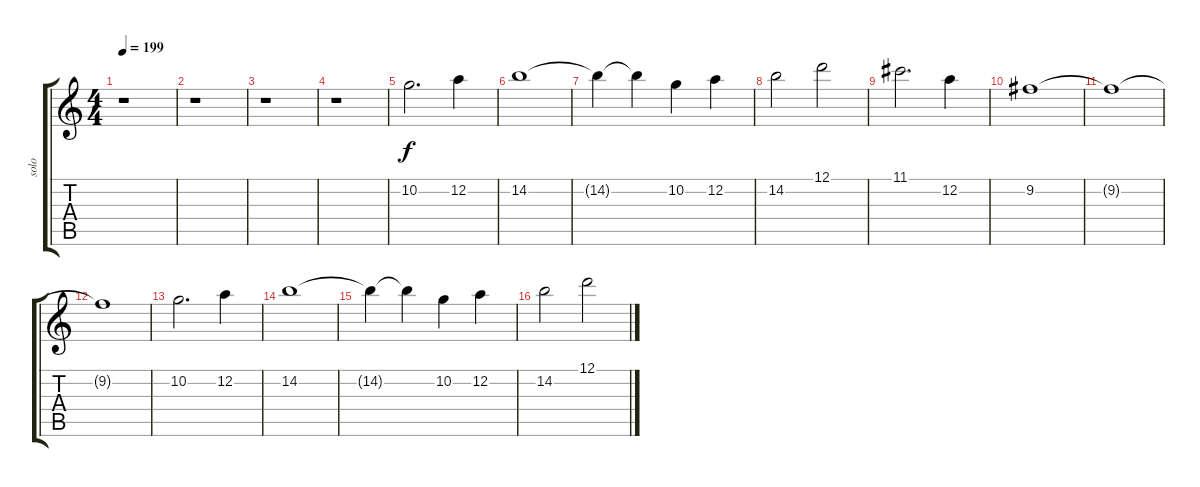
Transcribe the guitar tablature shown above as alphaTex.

\track ("solo" "solo") {instrument distortionguitar}
\staff {score tabs}
\tuning (D4 A3 F3 C3 G2 D2) {hide}
\ts (4 4)
\tempo 199
\clef g2
\ks c
r.1{dy f} |
r.1 |
r.1 |
r.1 |
10.2.2{d} 12.2.4 |
14.2.1 |
14.2{t}.4 14.2{t}.4 10.2.4 12.2.4 |
14.2.2 12.1.2 |
11.1.2{d} 12.2.4 |
9.2.1 |
9.2{t}.1 |
9.2{t}.1 |
10.2.2{d} 12.2.4 |
14.2.1 |
14.2{t}.4 14.2{t}.4 10.2.4 12.2.4 |
14.2.2 12.1.2
